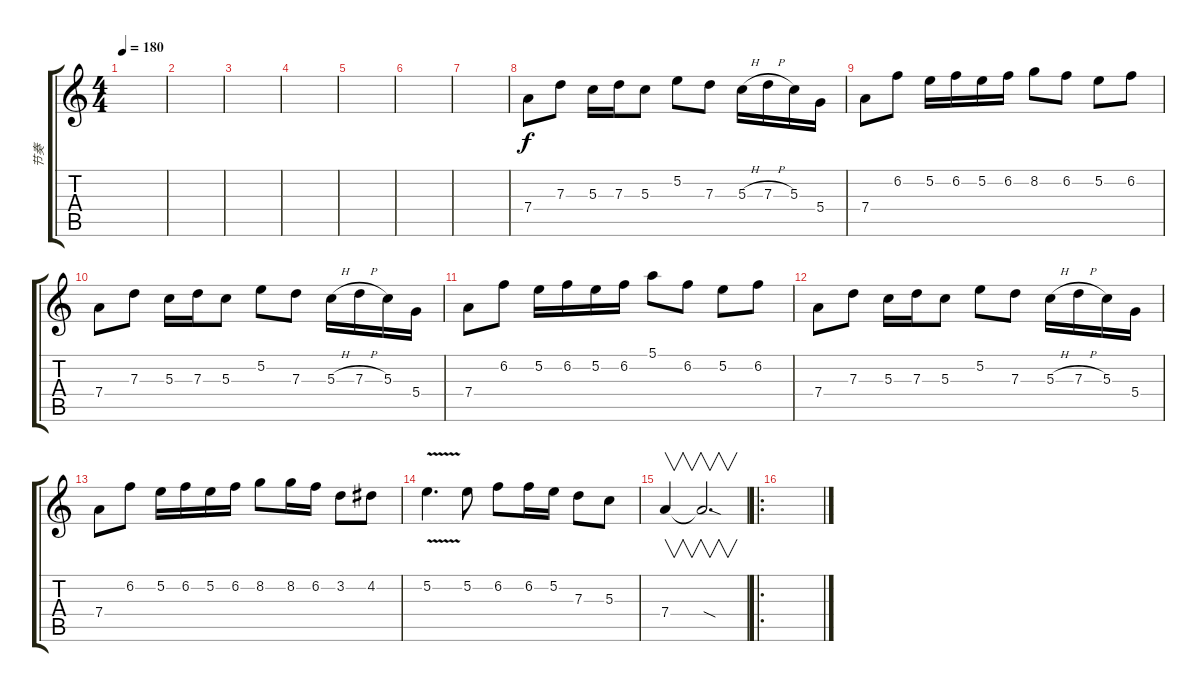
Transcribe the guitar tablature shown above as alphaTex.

\track ("节奏" "节奏") {instrument distortionguitar}
\staff {score tabs}
\tuning (E4 B3 G3 D3 A2 E2) {hide}
\ts (4 4)
\tempo 180
\clef g2
\ks c
|
|
|
|
|
|
|
7.4.8 7.3.8 5.3.16 7.3.16 5.3.8 5.2.8 7.3.8 5.3{h}.16 7.3{h}.16 5.3.16 5.4.16 |
7.4.8 6.2.8 5.2.16 6.2.16 5.2.16 6.2.16 8.2.8 6.2.8 5.2.8 6.2.8 |
7.4.8 7.3.8 5.3.16 7.3.16 5.3.8 5.2.8 7.3.8 5.3{h}.16 7.3{h}.16 5.3.16 5.4.16 |
7.4.8 6.2.8 5.2.16 6.2.16 5.2.16 6.2.16 5.1.8 6.2.8 5.2.8 6.2.8 |
7.4.8 7.3.8 5.3.16 7.3.16 5.3.8 5.2.8 7.3.8 5.3{h}.16 7.3{h}.16 5.3.16 5.4.16 |
7.4.8 6.2.8 5.2.16 6.2.16 5.2.16 6.2.16 8.2.8 8.2.16 6.2.16 3.2.8 4.2.8 |
5.2{v}.4{d} 5.2.8 6.2.8 6.2.16 5.2.16 7.3.8 5.3.8 |
7.4.4{v} 7.4{sod t}.2{v d} |
\ro
